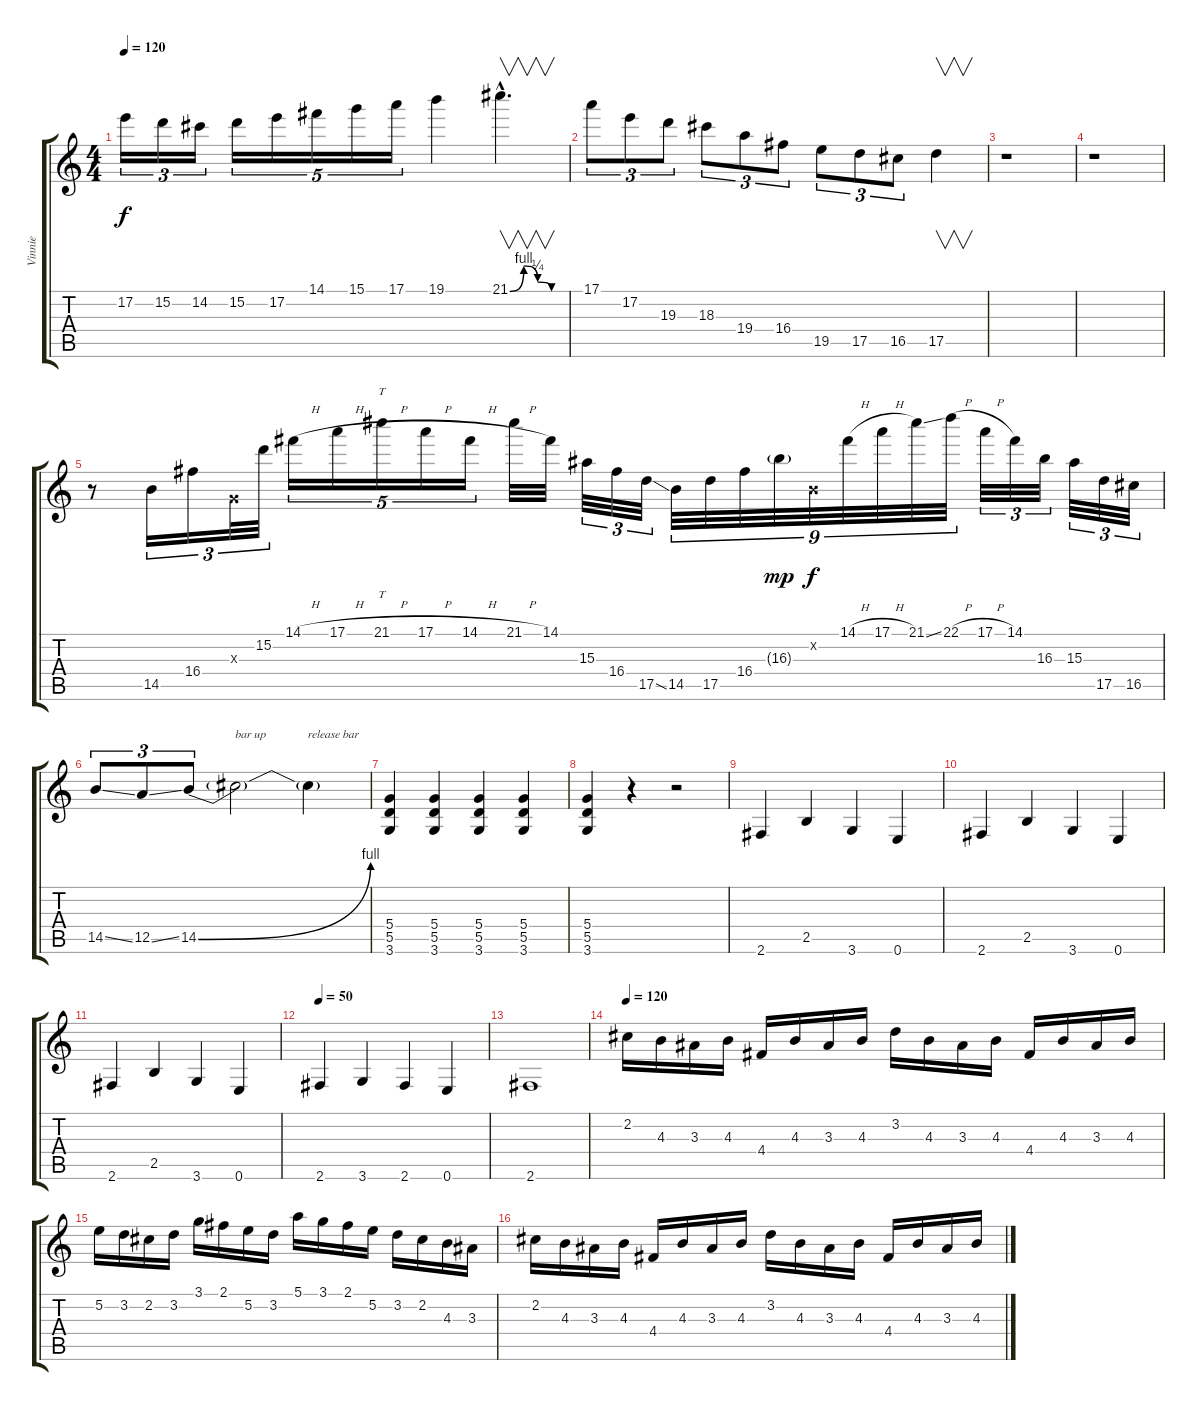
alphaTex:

\track ("Vinnie" "Vinnie") {instrument distortionguitar}
\staff {score tabs}
\tuning (E4 B3 G3 D3 A2 E2) {hide}
\ts (4 4)
\tempo 120
\clef g2
\ks c
17.2.16{tu (3 2) dy f} 15.2.16{tu (3 2)} 14.2.16{tu (3 2)} 15.2.16{tu (5 4)} 17.2.16{tu (5 4)} 14.1.16{tu (5 4)} 15.1.16{tu (5 4)} 17.1.16{tu (5 4)} 19.1.4 21.1{be (custom 0 0 15 4 30 1 45 0 60 0) hac}.4{v d} |
17.1.8{tu (3 2)} 17.2.8{tu (3 2)} 19.3.8{tu (3 2)} 18.3.8{tu (3 2)} 19.4.8{tu (3 2)} 16.4.8{tu (3 2)} 19.5.8{tu (3 2)} 17.5.8{tu (3 2)} 16.5.8{tu (3 2)} 17.5.4{v} |
r.1 |
r.1 |
r.8 14.5.16{tu (3 2)} 16.4.16{tu (3 2)} 0.3{x}.32{tu (3 2)} 15.2.32{tu (3 2)} 14.1{h}.16{tu (5 4)} 17.1{h}.16{tu (5 4)} 21.1{h}.16{tt tu (5 4)} 17.1{h}.16{tu (5 4)} 14.1{h}.16{tu (5 4)} 21.1{h}.32 14.1.32 15.3.32{tu (3 2)} 16.4.32{tu (3 2)} 17.5{ss}.32{tu (3 2)} 14.5.32{tu (9 8)} 17.5.32{tu (9 8)} 16.4.32{tu (9 8)} 16.3{g}.32{tu (9 8) dy mp} 0.2{x}.32{tu (9 8) dy f} 14.1{h}.32{tu (9 8)} 17.1{h}.32{tu (9 8)} 21.1{ss}.32{tu (9 8)} 22.1{h}.32{tu (9 8)} 17.1{h}.32{tu (3 2)} 14.1.32{tu (3 2)} 16.3.32{tu (3 2)} 15.3.32{tu (3 2)} 17.5.32{tu (3 2)} 16.5.32{tu (3 2)} |
14.5{ss}.8{tu (3 2)} 12.5{ss}.8{tu (3 2)} 14.5{be (bend 0 0 60 4)}.8{tu (3 2)} 14.5{t}.2{txt "bar up"} 14.5{t}.4{txt "release bar"} |
(5.4 5.5 3.6).4 (5.4 5.5 3.6).4 (5.4 5.5 3.6).4 (5.4 5.5 3.6).4 |
(5.4 5.5 3.6).4 r.4 r.2 |
2.6.4 2.5.4 3.6.4 0.6.4 |
2.6.4 2.5.4 3.6.4 0.6.4 |
2.6.4 2.5.4 3.6.4 0.6.4 |
\tempo 50
2.6.4 3.6.4 2.6.4 0.6.4 |
2.6.1 |
\tempo 120
2.2.16 4.3.16 3.3.16 4.3.16 4.4.16 4.3.16 3.3.16 4.3.16 3.2.16 4.3.16 3.3.16 4.3.16 4.4.16 4.3.16 3.3.16 4.3.16 |
5.2.16 3.2.16 2.2.16 3.2.16 3.1.16 2.1.16 5.2.16 3.2.16 5.1.16 3.1.16 2.1.16 5.2.16 3.2.16 2.2.16 4.3.16 3.3.16 |
2.2.16 4.3.16 3.3.16 4.3.16 4.4.16 4.3.16 3.3.16 4.3.16 3.2.16 4.3.16 3.3.16 4.3.16 4.4.16 4.3.16 3.3.16 4.3.16
